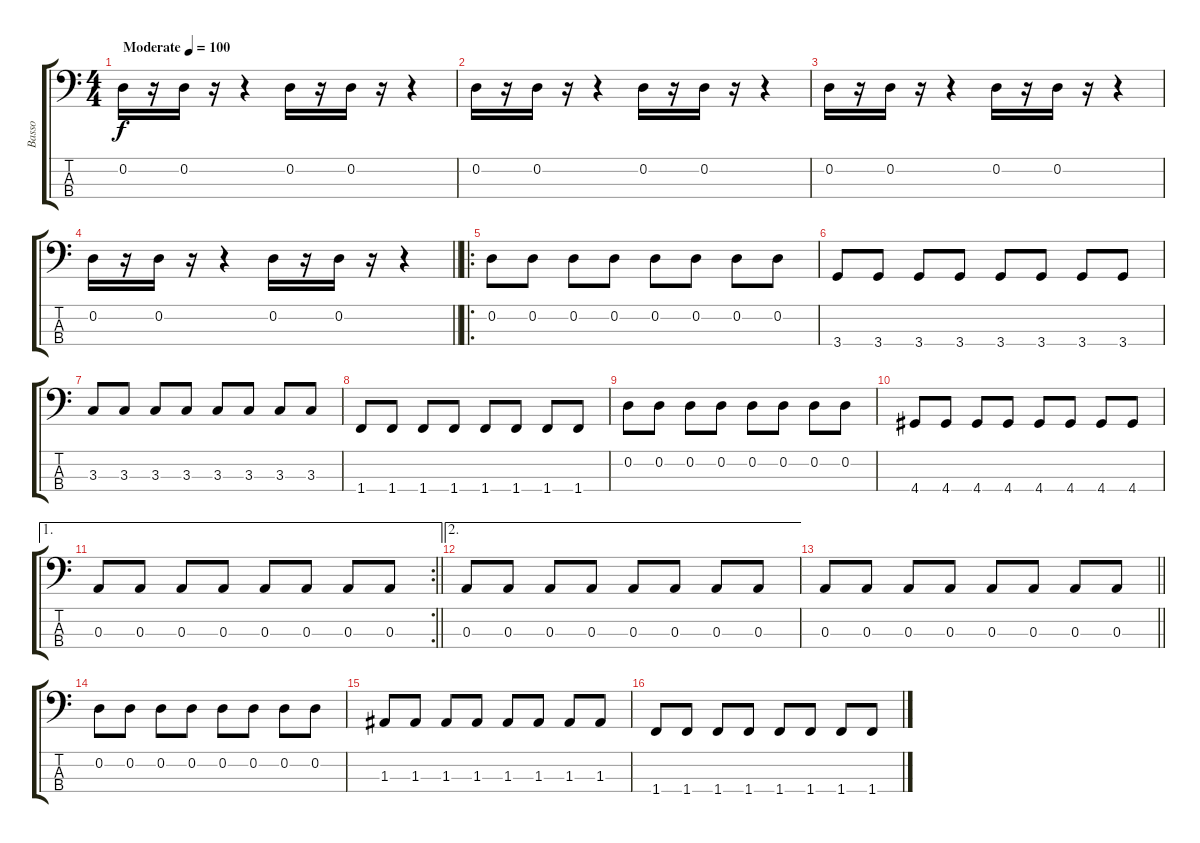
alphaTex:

\track ("Basso" "Basso") {instrument electricbassfinger}
\staff {score tabs}
\tuning (G2 D2 A1 E1) {hide}
\ts (4 4)
\tempo (100 "Moderate")
\clef f4
\ks c
0.2.16{dy f instrument electricbassfinger} r.16 0.2.16 r.16 r.4 0.2.16 r.16 0.2.16 r.16 r.4 |
0.2.16 r.16 0.2.16 r.16 r.4 0.2.16 r.16 0.2.16 r.16 r.4 |
0.2.16 r.16 0.2.16 r.16 r.4 0.2.16 r.16 0.2.16 r.16 r.4 |
\barLineRight lightlight
0.2.16 r.16 0.2.16 r.16 r.4 0.2.16 r.16 0.2.16 r.16 r.4 |
\ro
0.2.8 0.2.8 0.2.8 0.2.8 0.2.8 0.2.8 0.2.8 0.2.8 |
3.4.8 3.4.8 3.4.8 3.4.8 3.4.8 3.4.8 3.4.8 3.4.8 |
3.3.8 3.3.8 3.3.8 3.3.8 3.3.8 3.3.8 3.3.8 3.3.8 |
1.4.8 1.4.8 1.4.8 1.4.8 1.4.8 1.4.8 1.4.8 1.4.8 |
0.2.8 0.2.8 0.2.8 0.2.8 0.2.8 0.2.8 0.2.8 0.2.8 |
4.4.8 4.4.8 4.4.8 4.4.8 4.4.8 4.4.8 4.4.8 4.4.8 |
\ae 1
\rc 2
\barLineRight lightlight
0.3.8 0.3.8 0.3.8 0.3.8 0.3.8 0.3.8 0.3.8 0.3.8 |
\ae 2
0.3.8 0.3.8 0.3.8 0.3.8 0.3.8 0.3.8 0.3.8 0.3.8 |
\barLineRight lightlight
0.3.8 0.3.8 0.3.8 0.3.8 0.3.8 0.3.8 0.3.8 0.3.8 |
0.2.8 0.2.8 0.2.8 0.2.8 0.2.8 0.2.8 0.2.8 0.2.8 |
1.3.8 1.3.8 1.3.8 1.3.8 1.3.8 1.3.8 1.3.8 1.3.8 |
1.4.8 1.4.8 1.4.8 1.4.8 1.4.8 1.4.8 1.4.8 1.4.8
